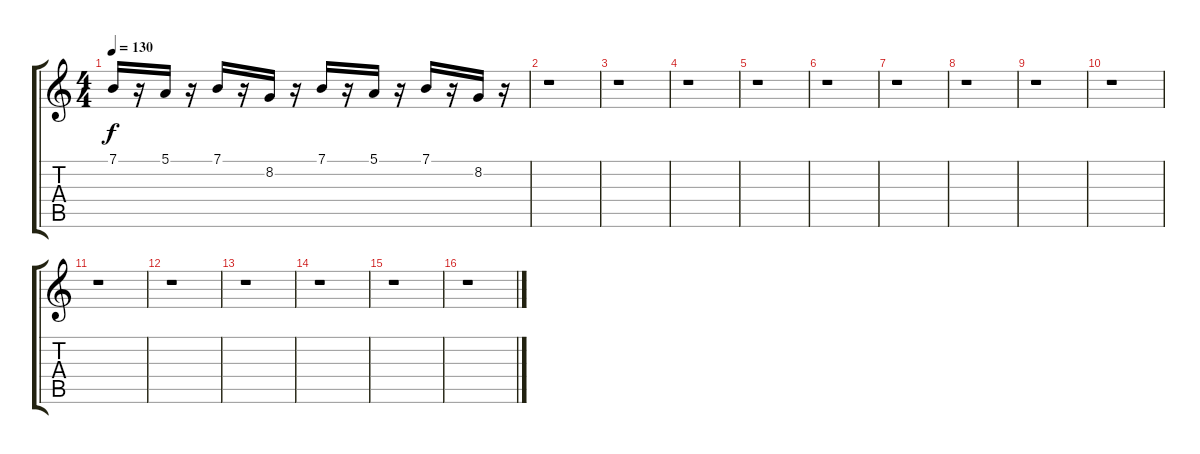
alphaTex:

\track "" {instrument lead1square}
\staff {score tabs}
\tuning (E4 B3 G3 D3 A2 E2) {hide}
\ts (4 4)
\tempo 130
\clef g2
\ks c
7.1.16{dy f} r.16 5.1.16 r.16 7.1.16 r.16 8.2.16 r.16 7.1.16 r.16 5.1.16 r.16 7.1.16 r.16 8.2.16 r.16 |
r.1 |
r.1 |
r.1 |
r.1 |
r.1 |
r.1 |
r.1 |
r.1 |
r.1 |
r.1 |
r.1 |
r.1 |
r.1 |
r.1 |
r.1
